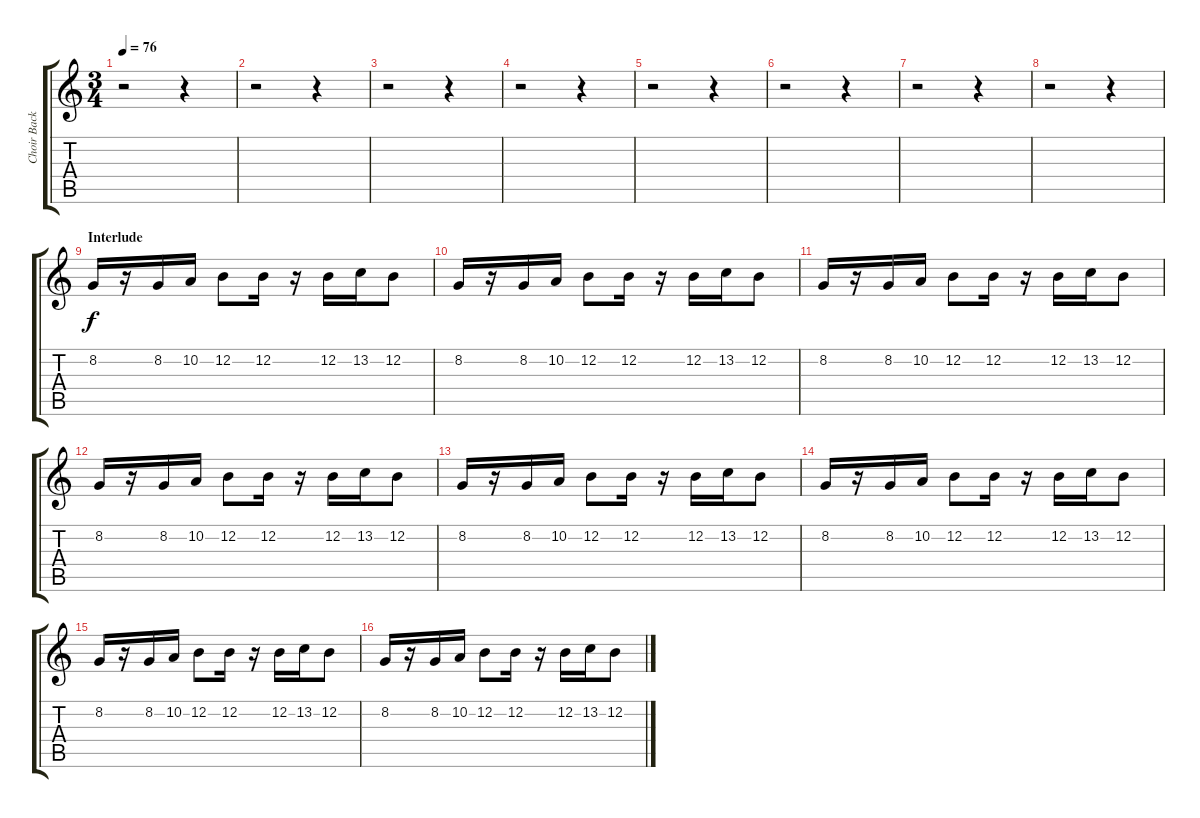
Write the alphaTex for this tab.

\track ("Choir Background" "Choir Back") {instrument choiraahs}
\staff {score tabs}
\tuning (E4 B3 G3 D3 A2 E2) {hide}
\ts (3 4)
\tempo 76
\clef g2
\ks c
r.2{dy f} r.4 |
r.2 r.4 |
r.2 r.4 |
r.2 r.4 |
r.2 r.4 |
r.2 r.4 |
r.2 r.4 |
r.2 r.4 |
\section ("" "Interlude")
8.2.16{balance 0} r.16 8.2.16 10.2.16 12.2.8 12.2.16{balance 16} r.16 12.2.16 13.2.16 12.2.8 |
8.2.16{balance 0} r.16 8.2.16 10.2.16 12.2.8 12.2.16{balance 16} r.16 12.2.16 13.2.16 12.2.8 |
8.2.16{balance 0} r.16 8.2.16 10.2.16 12.2.8 12.2.16{balance 16} r.16 12.2.16 13.2.16 12.2.8 |
8.2.16{balance 0} r.16 8.2.16 10.2.16 12.2.8 12.2.16{balance 16} r.16 12.2.16 13.2.16 12.2.8 |
8.2.16{balance 0} r.16 8.2.16 10.2.16 12.2.8 12.2.16{balance 16} r.16 12.2.16 13.2.16 12.2.8 |
8.2.16{balance 0} r.16 8.2.16 10.2.16 12.2.8 12.2.16{balance 16} r.16 12.2.16 13.2.16 12.2.8 |
8.2.16{balance 0} r.16 8.2.16 10.2.16 12.2.8 12.2.16{balance 16} r.16 12.2.16 13.2.16 12.2.8 |
8.2.16{balance 0} r.16 8.2.16 10.2.16 12.2.8 12.2.16{balance 16} r.16 12.2.16 13.2.16 12.2.8
